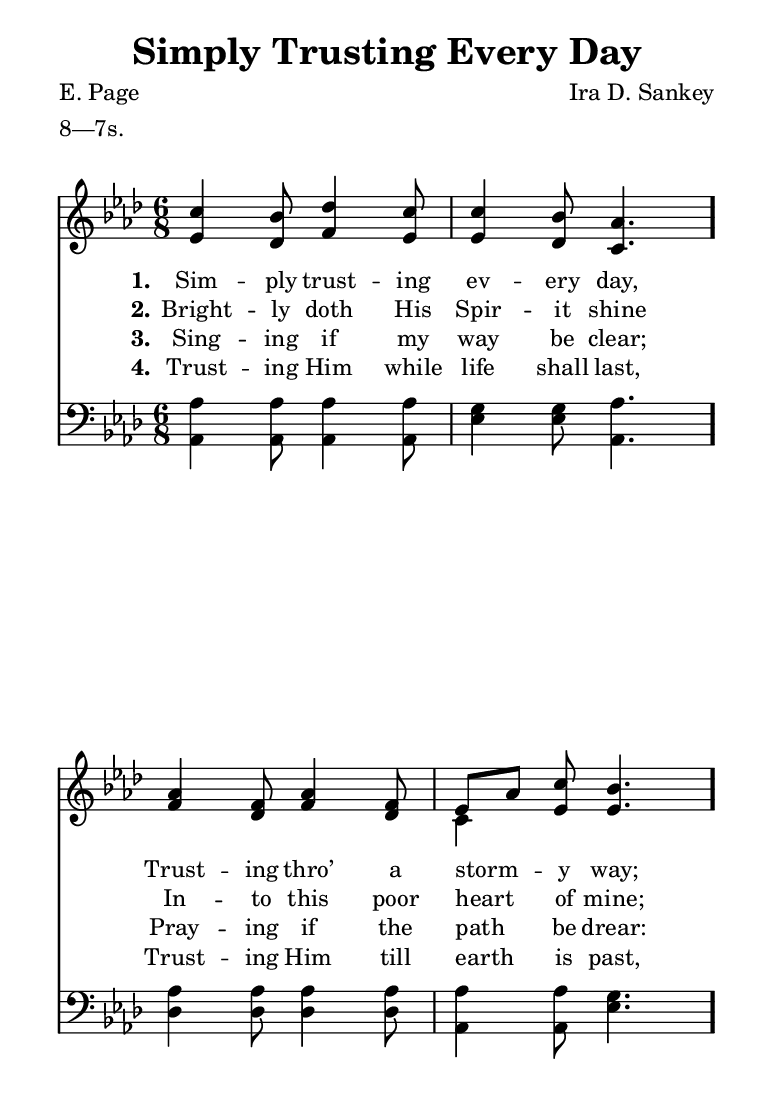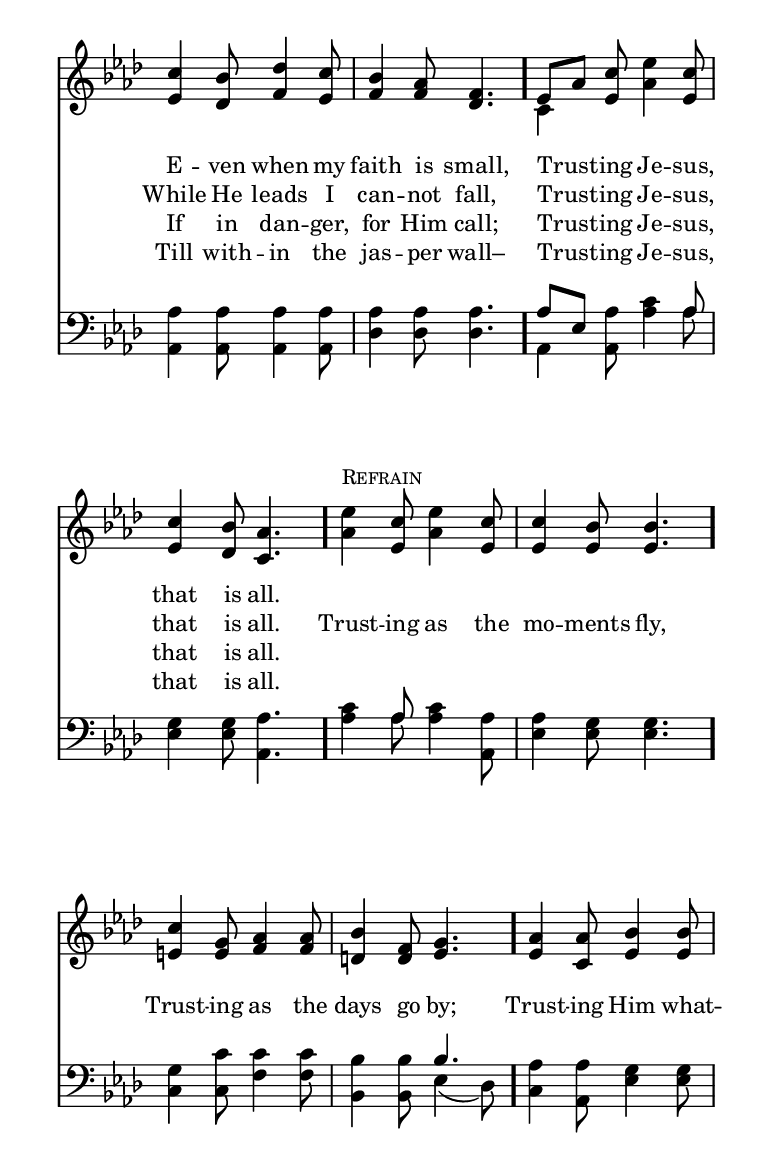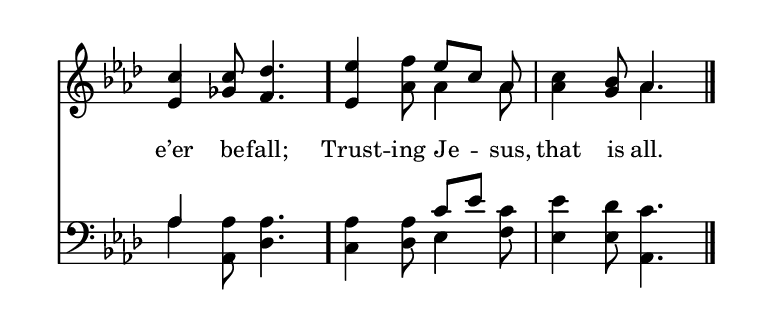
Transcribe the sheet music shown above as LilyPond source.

\include "common/global.ily"
\paper {
  \include "common/paper.ily"
  system-count = #(cond (is-eogsized 4) (#t #f))
}

\header{
  hymnnumber = "192"
  title = "Simply Trusting Every Day"
  tunename = ""
  meter = "8—7s."
  poet = "E. Page"
  composer = "Ira D. Sankey"
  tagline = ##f
}

global = {
  \include "common/overrides.ily"
  \override Staff.TimeSignature.style = #'numbered
  \time 6/8
  \override Score.MetronomeMark.transparent = ##t % hide all fermata changes too
  \tempo 8=130
  \key aes \major
  \autoBeamOff
}

patternA = { c4 bes8 des4 c8 | c4 bes8 aes4. }
patternB = { c4 bes8 des4 c8 | c8[ c8] bes8 aes4. }
patternC = { c8[ c8] bes8 des4 c8 | c4 bes8 aes4. }
patternD = { c4 bes8 des4 c8 | c4 bes8 aes4( c8) }
patternE = { c4 bes8 c8[ c] c8 | c4 bes8 aes4. }

notesSoprano = {
\global
\relative c'' {

  c4 bes8 des4 c8 | c4 bes8 aes4.
  \changePitch \patternB { aes f aes f | ees aes c bes }
  \changePitch \patternA { c bes des c | bes aes f }
  \changePitch \patternC { ees aes c ees c | c bes aes }

  << s^\markup { \small \caps "Refrain" }
  { \changePitch \patternA { ees' c ees c c bes bes } } >>
  \changePitch \patternA { c g aes aes | bes f g }
  \changePitch \patternA { aes aes bes bes | c c des }
  \changePitch \patternE { ees f ees c aes | c bes aes }

  \bar "|."

}
}

notesAlto = {
\global
\relative e' {

  \changePitch \patternA { ees des f ees | ees des c }
  \changePitch \patternA { f des f des | c ees ees }
  \changePitch \patternA { ees des f ees | f f des }
  \changePitch \patternA { c ees aes ees | ees des c }

  \changePitch \patternA { aes' ees aes ees | ees ees ees }
  \changePitch \patternA { e e f f | d d ees }
  \changePitch \patternA { ees c ees ees | ees ges f }
  \changePitch \patternA { ees aes aes aes | aes g aes }

}
}

notesTenor = {
\global
\relative a {

  \changePitch \patternA { aes aes aes aes | g g aes }
  \changePitch \patternA { aes aes aes aes | aes aes g }
  \changePitch \patternA { aes aes aes aes | aes aes aes }
  \changePitch \patternC { aes ees aes c aes | g g aes }

  \changePitch \patternA { c aes c aes | aes g g }
  \changePitch \patternA { g c c c | bes bes bes }
  \changePitch \patternA { aes aes g g | aes aes aes }
  \changePitch \patternE { aes aes c ees c | ees des c }

}
}

notesBass = {
\global
\relative f, {

  \changePitch \patternA { aes aes aes aes | ees' ees aes, }
  \changePitch \patternA { des des des des | aes aes ees' }
  \changePitch \patternA { aes, aes aes aes | des des des }
  \changePitch \patternA { aes aes aes' aes | ees ees aes, }

  \changePitch \patternA { aes' aes aes aes, | ees' ees ees }
  \changePitch \patternD { c c f f | bes, bes ees des }
  \changePitch \patternA { c aes ees' ees | aes aes, des }
  \changePitch \patternA { c des ees f | ees ees aes, }

}
}

Refrain = \lyricmode {

Trust -- ing as the mo -- ments fly, \bar "."
Trust -- ing as the days go by; \bar "."
Trust -- ing Him what -- e’er be -- fall; \bar "."
Trust -- ing Je -- sus, that is all. \bar "."

}

wordsA = \lyricmode {
\set stanza = "1."

Sim -- ply trust -- ing ev -- ery day, \bar "."
Trust -- ing thro’ a storm -- y way; \bar "."
E -- ven when my faith is small, \bar "."
Trust -- ing Je -- sus, that is all. \bar "."

}

wordsB = \lyricmode {
\set stanza = "2."

Bright -- ly doth His Spir -- it shine
In -- to this poor heart of mine;
While He leads I can -- not fall,
Trust -- ing Je -- sus, that is all.

\Refrain

}

wordsC = \lyricmode {
\set stanza = "3."

Sing -- ing if my way be clear;
Pray -- ing if the path be drear:
If in dan -- ger, for Him call;
Trust -- ing Je -- sus, that is all.

}

wordsD = \lyricmode {
\set stanza = "4."

Trust -- ing Him while life shall last,
Trust -- ing Him till earth is past,
Till with -- in the jas -- per wall–
Trust -- ing Je -- sus, that is all.

}

\score {
  \context ChoirStaff <<
    \context Staff = upper <<
      \set Staff.autoBeaming = ##f
      \set ChoirStaff.systemStartDelimiter = #'SystemStartBar
      \set ChoirStaff.printPartCombineTexts = ##f
      \partcombine #'(2 . 9) \notesSoprano \notesAlto
      \context NullVoice = sopranos { \voiceOne << \notesSoprano >> }
      \context Lyrics = one   \lyricsto sopranos \wordsA
      \context Lyrics = two   \lyricsto sopranos \wordsB
      \context Lyrics = three \lyricsto sopranos \wordsC
      \context Lyrics = four  \lyricsto sopranos \wordsD
    >>
    \context Staff = men <<
      \set Staff.autoBeaming = ##f
      \clef bass
      \set ChoirStaff.printPartCombineTexts = ##f
      \partcombine #'(2 . 9) \notesTenor \notesBass
    >>
  >>
  \layout {
    \include "common/layout.ily"
  }
  \midi{
    \include "common/midi.ily"
  }
}

\version "2.19.49"  % necessary for upgrading to future LilyPond versions.

% vi:set et ts=2 sw=2 ai nocindent syntax=lilypond:
